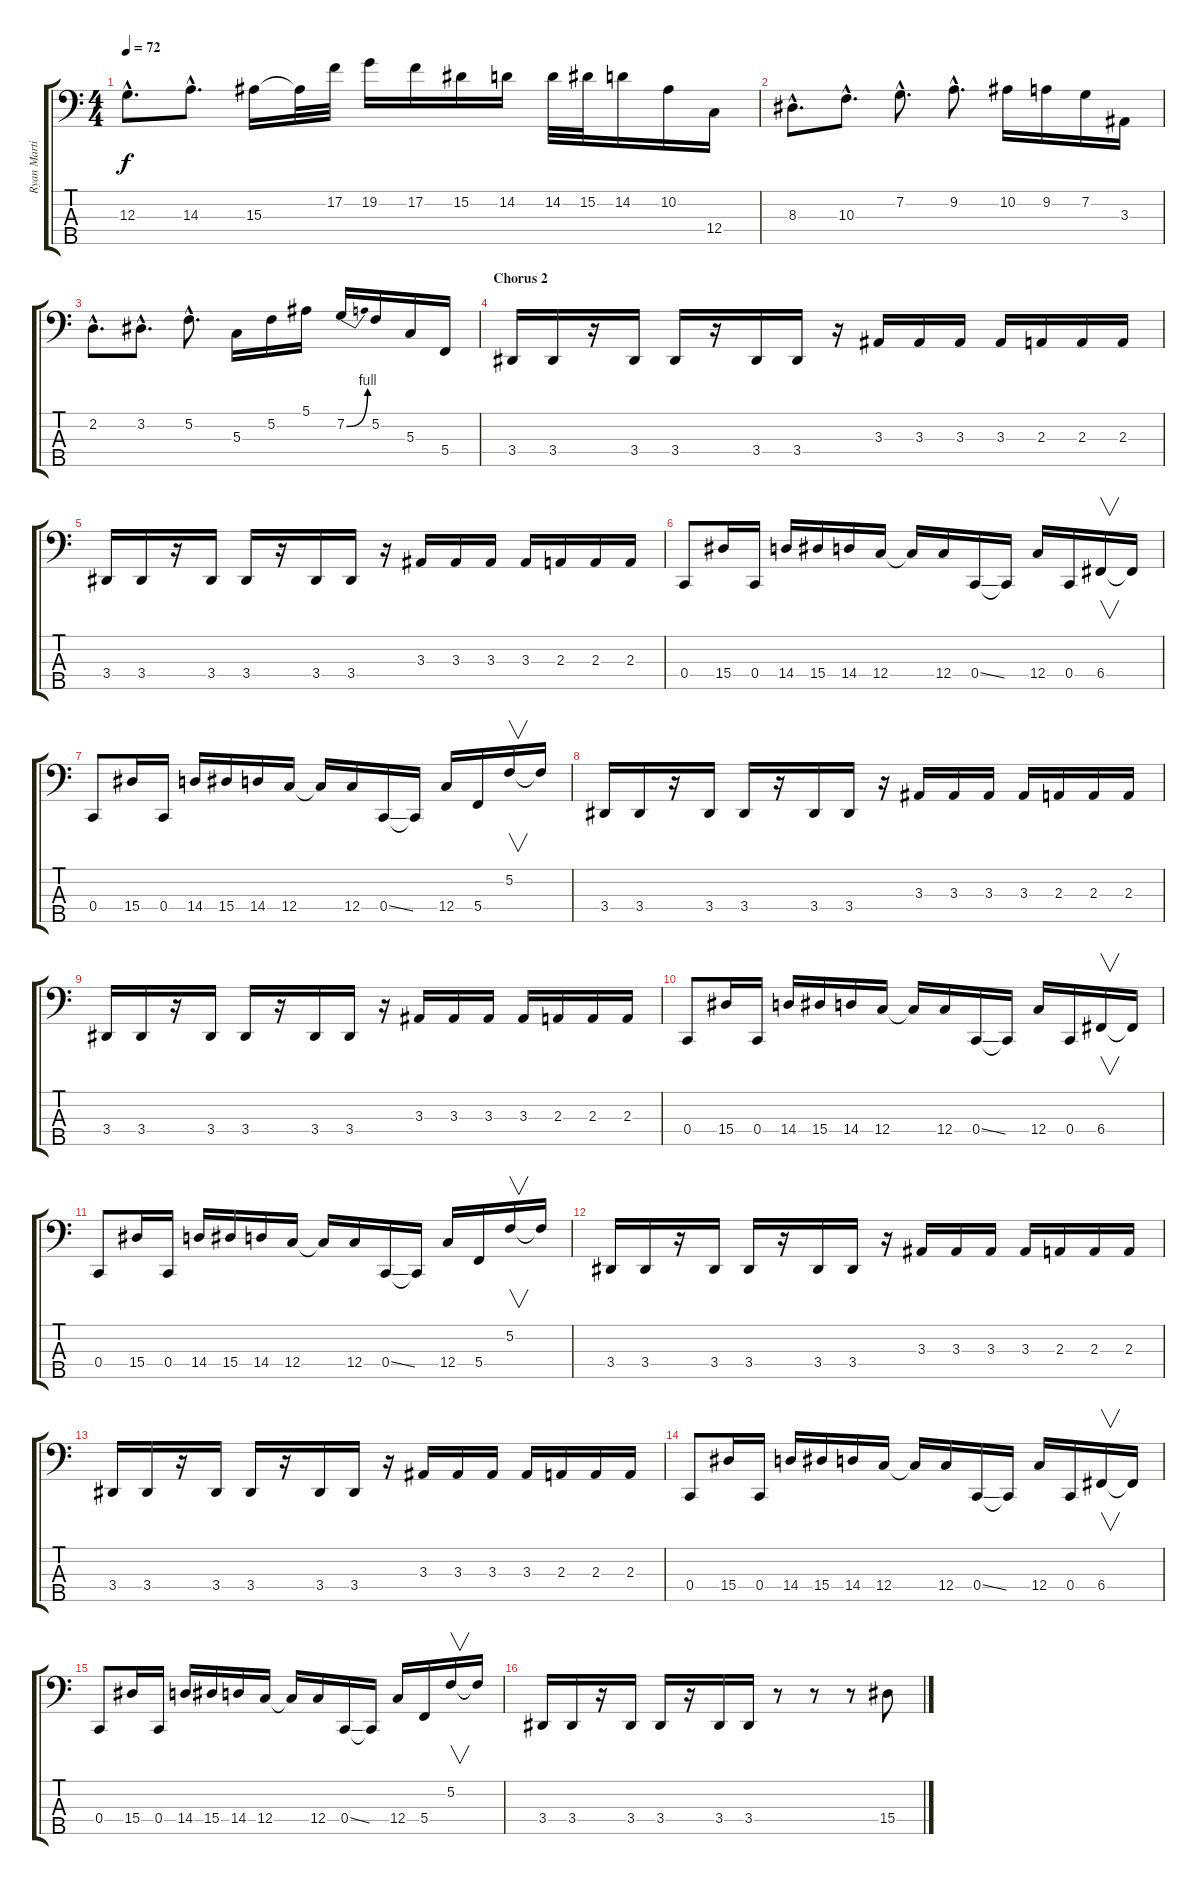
\track ("Ryan Martinie \"Rü-D\" (Sound Effect)" "Ryan Marti") {instrument electricbasspick}
\staff {score tabs}
\tuning (F2 C2 G1 C1 G0) {hide}
\ts (4 4)
\tempo 72
\clef f4
\ks c
12.3{hac}.8{d dy f} 14.3{hac}.8{d} 15.3.16 15.3{t}.32 17.2.32 19.2.16 17.2.16 15.2.16 14.2.16 14.2.32 15.2.32 14.2.16 10.2.16 12.4.16 |
8.3{hac}.8{d} 10.3{hac}.8{d} 7.2{hac}.8{d} 9.2{hac}.8{d} 10.2.16 9.2.16 7.2.16 3.3.16 |
2.2{hac}.8{d} 3.2{hac}.8{d} 5.2{hac}.8{d} 5.3.16 5.2.16 5.1.16 7.2{be (bend 0 0 60 4)}.16 5.2.16 5.3.16 5.4.16 |
\section ("" "Chorus 2")
3.4.16 3.4.16 r.16 3.4.16 3.4.16 r.16 3.4.16 3.4.16 r.16 3.3.16 3.3.16 3.3.16 3.3.16 2.3.16 2.3.16 2.3.16 |
3.4.16 3.4.16 r.16 3.4.16 3.4.16 r.16 3.4.16 3.4.16 r.16 3.3.16 3.3.16 3.3.16 3.3.16 2.3.16 2.3.16 2.3.16 |
0.4.8 15.4.16 0.4.16 14.4.16 15.4.16 14.4.16 12.4.16 12.4{t}.16 12.4.16 0.4{ss}.16 0.4{t}.16 12.4.16 0.4.16 6.4.16{v} 6.4{t}.16 |
0.4.8 15.4.16 0.4.16 14.4.16 15.4.16 14.4.16 12.4.16 12.4{t}.16 12.4.16 0.4{ss}.16 0.4{t}.16 12.4.16 5.4.16 5.2.16{v} 5.2{t}.16 |
3.4.16 3.4.16 r.16 3.4.16 3.4.16 r.16 3.4.16 3.4.16 r.16 3.3.16 3.3.16 3.3.16 3.3.16 2.3.16 2.3.16 2.3.16 |
3.4.16 3.4.16 r.16 3.4.16 3.4.16 r.16 3.4.16 3.4.16 r.16 3.3.16 3.3.16 3.3.16 3.3.16 2.3.16 2.3.16 2.3.16 |
0.4.8 15.4.16 0.4.16 14.4.16 15.4.16 14.4.16 12.4.16 12.4{t}.16 12.4.16 0.4{ss}.16 0.4{t}.16 12.4.16 0.4.16 6.4.16{v} 6.4{t}.16 |
0.4.8 15.4.16 0.4.16 14.4.16 15.4.16 14.4.16 12.4.16 12.4{t}.16 12.4.16 0.4{ss}.16 0.4{t}.16 12.4.16 5.4.16 5.2.16{v} 5.2{t}.16 |
3.4.16 3.4.16 r.16 3.4.16 3.4.16 r.16 3.4.16 3.4.16 r.16 3.3.16 3.3.16 3.3.16 3.3.16 2.3.16 2.3.16 2.3.16 |
3.4.16 3.4.16 r.16 3.4.16 3.4.16 r.16 3.4.16 3.4.16 r.16 3.3.16 3.3.16 3.3.16 3.3.16 2.3.16 2.3.16 2.3.16 |
0.4.8 15.4.16 0.4.16 14.4.16 15.4.16 14.4.16 12.4.16 12.4{t}.16 12.4.16 0.4{ss}.16 0.4{t}.16 12.4.16 0.4.16 6.4.16{v} 6.4{t}.16 |
0.4.8 15.4.16 0.4.16 14.4.16 15.4.16 14.4.16 12.4.16 12.4{t}.16 12.4.16 0.4{ss}.16 0.4{t}.16 12.4.16 5.4.16 5.2.16{v} 5.2{t}.16 |
3.4.16 3.4.16 r.16 3.4.16 3.4.16 r.16 3.4.16 3.4.16 r.8 r.8 r.8 15.4{ss}.8
